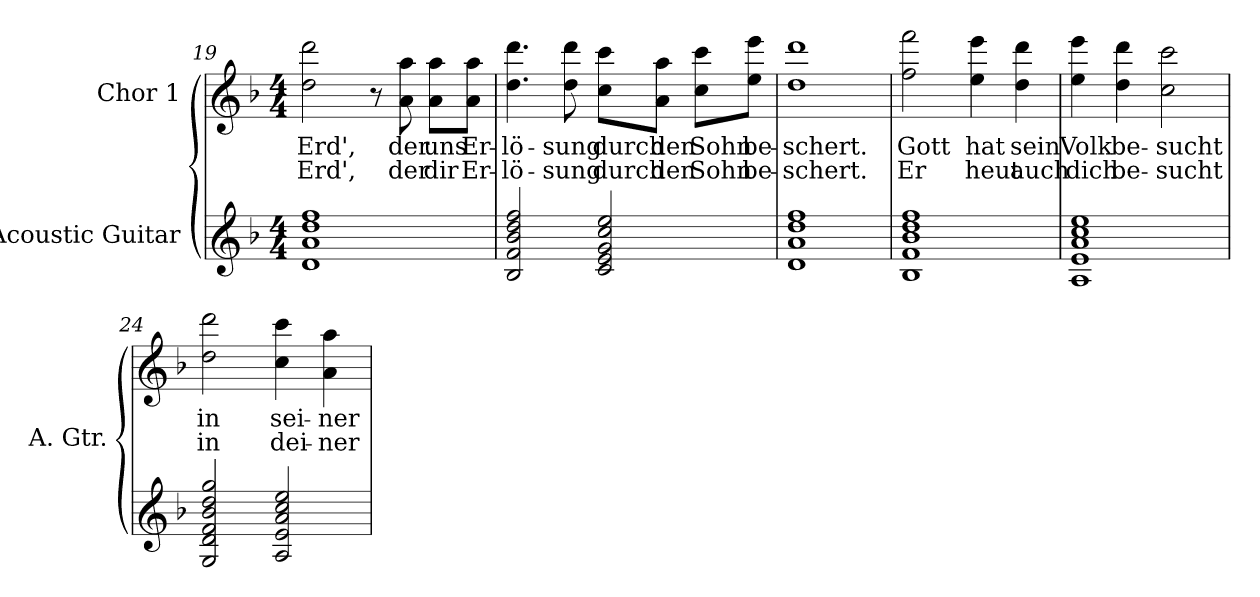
**kern	**kern	**text	**text
*part2	*part1	*part1	*part1
*staff2	*staff1	*staff1	*staff1
*I"Acoustic Guitar	*I"Chor 1	*	*
*I'A. Gtr.	*	*	*
!!LO:LB:g=z
*clefG2	*clefG2	*	*
*ITrd7c12	*	*	*
*k[b-]	*k[b-]	*	*
*d:	*d:	*	*
*M4/4	*M4/4	*	*
=19	=19	=19	=19
!	!	!LO:LY:b:color=#000000	!LO:LY:b:color=#000000
1Di 1Ai 1di 1fi	2ddi\ 2dddi	Erd',	Erd',
.	8r	.	.
!	!	!LO:LY:b:color=#000000	!LO:LY:b:color=#000000
.	8ai\ 8aai	der	der
!	!	!LO:LY:b:color=#000000	!LO:LY:b:color=#000000
.	8ai\ 8aai\L	uns	dir
!	!	!LO:LY:b:color=#000000	!LO:LY:b:color=#000000
.	8ai\ 8aai\J	Er-	Er-
=20	=20	=20	=20
!	!	!LO:LY:b:color=#000000	!LO:LY:b:color=#000000
2BB-i/ 2Fi 2B-i 2di 2fi	4.ddi\ 4.dddi	-lö-	-lö-
!	!	!LO:LY:b:color=#000000	!LO:LY:b:color=#000000
.	8ddi\ 8dddi	-sung	-sung
!	!	!LO:LY:b:color=#000000	!LO:LY:b:color=#000000
2Ci/ 2Ei 2Gi 2ci 2ei	8cci\ 8ccci\L	durch	durch
!	!	!LO:LY:b:color=#000000	!LO:LY:b:color=#000000
.	8ai\ 8aai\J	den	den
!	!	!LO:LY:b:color=#000000	!LO:LY:b:color=#000000
.	8cci\ 8ccci\L	Sohn	Sohn
!	!	!LO:LY:b:color=#000000	!LO:LY:b:color=#000000
.	8eei\ 8eeei\J	be-	be-
=21	=21	=21	=21
!	!	!LO:LY:b:color=#000000	!LO:LY:b:color=#000000
1Di 1Ai 1di 1fi	1ddi 1dddi	-schert.	-schert.
=22	=22	=22	=22
!	!	!LO:LY:b:color=#000000	!LO:LY:b:color=#000000
1BB-i 1Fi 1B-i 1di 1fi	2ffi\ 2fffi	Gott	Er
!	!	!LO:LY:b:color=#000000	!LO:LY:b:color=#000000
.	4eei\ 4eeei	hat	heut
!	!	!LO:LY:b:color=#000000	!LO:LY:b:color=#000000
.	4ddi\ 4dddi	sein	auch
!!LO:LB:g=z
=23	=23	=23	=23
!	!	!LO:LY:b:color=#000000	!LO:LY:b:color=#000000
1AAi 1Ei 1Ai 1ci 1ei	4eei\ 4eeei	Volk	dich
!	!	!LO:LY:b:color=#000000	!LO:LY:b:color=#000000
.	4ddi\ 4dddi	be-	be-
!	!	!LO:LY:b:color=#000000	!LO:LY:b:color=#000000
.	2cci\ 2ccci	-sucht	-sucht
=24	=24	=24	=24
!	!	!LO:LY:b:color=#000000	!LO:LY:b:color=#000000
2GGi/ 2Di 2Fi 2B-i 2di 2gi	2ddi\ 2dddi	in	in
!	!	!LO:LY:b:color=#000000	!LO:LY:b:color=#000000
2AAi/ 2Ei 2Ai 2ci 2ei	4cci\ 4ccci	sei-	dei-
!	!	!LO:LY:b:color=#000000	!LO:LY:b:color=#000000
.	4ai\ 4aai	-ner	-ner
=	=	=	=
*-	*-	*-	*-
